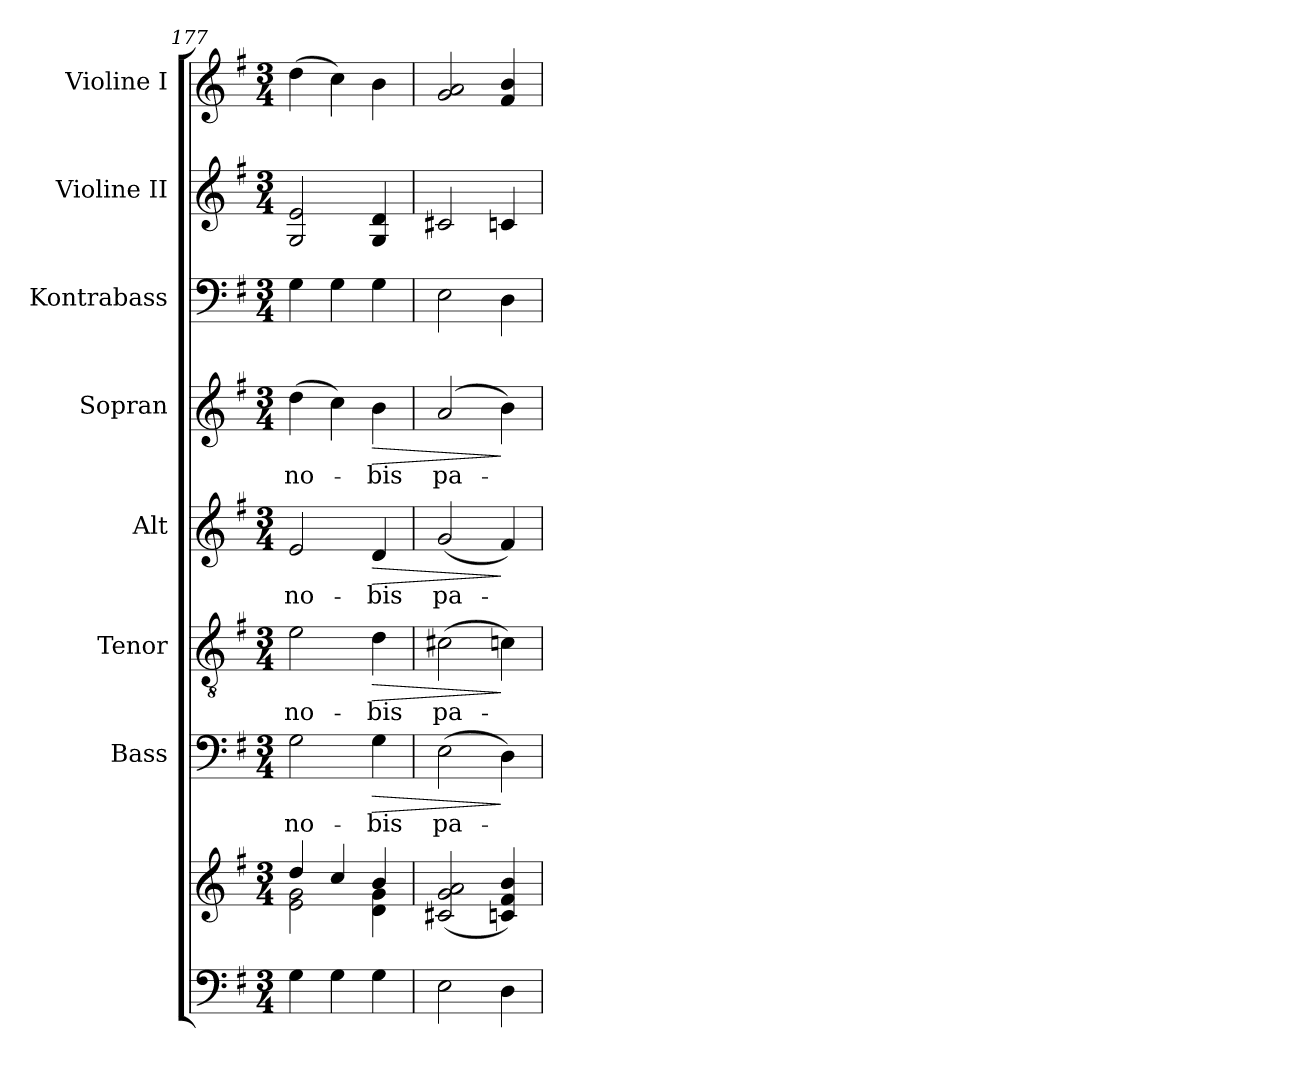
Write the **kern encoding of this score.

**kern	**kern	**kern	**text	**dynam	**kern	**text	**dynam	**kern	**text	**dynam	**kern	**text	**dynam	**kern	**kern	**kern
*part8	*part8	*part7	*part7	*part7	*part6	*part6	*part6	*part5	*part5	*part5	*part4	*part4	*part4	*part3	*part2	*part1
*staff9	*staff8	*staff7	*staff7	*staff7	*staff6	*staff6	*staff6	*staff5	*staff5	*staff5	*staff4	*staff4	*staff4	*staff3	*staff2	*staff1
*	*	*I"Bass	*	*	*I"Tenor	*	*	*I"Alt	*	*	*I"Sopran	*	*	*I"Kontrabass	*I"Violine II	*I"Violine I
*	*	*I'B.	*	*	*I'T.	*	*	*I'A.	*	*	*I'S.	*	*	*I'Kb.	*I'Vl. II	*I'Vl. I
*clefF4	*clefG2	*clefF4	*	*	*clefGv2	*	*	*clefG2	*	*	*clefG2	*	*	*clefF4	*clefG2	*clefG2
*	*	*	*	*	*	*	*	*	*	*	*	*	*	*ITrd7c12	*	*
*k[f#]	*k[f#]	*k[f#]	*	*	*k[f#]	*	*	*k[f#]	*	*	*k[f#]	*	*	*k[f#]	*k[f#]	*k[f#]
*G:	*G:	*G:	*	*	*G:	*	*	*G:	*	*	*G:	*	*	*G:	*G:	*G:
*M3/4	*M3/4	*M3/4	*	*	*M3/4	*	*	*M3/4	*	*	*M3/4	*	*	*M3/4	*M3/4	*M3/4
=177	=177	=177	=177	=177	=177	=177	=177	=177	=177	=177	=177	=177	=177	=177	=177	=177
*	*^	*	*	*	*	*	*	*	*	*	*	*	*	*	*	*
!	!	!	!	!LO:LY:b	!	!	!LO:LY:b	!	!	!LO:LY:b	!	!	!LO:LY:b	!	!	!	!
4G\	4dd/	2e\ 2g\	2G\	no-	.	2e\	no-	.	2e/	no-	.	(>4dd\	no-	.	4GG\	2G/ 2e/	(>4dd\
4G\	4cc/	.	.	.	.	.	.	.	.	.	.	4cc\)	.	.	4GG\	.	4cc\)
!	!	!	!	!LO:LY:b	!LO:HP:b	!	!LO:LY:b	!LO:HP:b	!	!LO:LY:b	!LO:HP:b	!	!LO:LY:b	!LO:HP:b	!	!	!
4G\	4b/	4d\ 4g\	4G\	-bis	>	4d\	-bis	>	4d/	-bis	>	4b\	-bis	>	4GG\	4G/ 4d/	4b\
=178	=178	=178	=178	=178	=178	=178	=178	=178	=178	=178	=178	=178	=178	=178	=178	=178	=178
!	!	!	!	!LO:LY:b	!	!	!LO:LY:b	!	!	!LO:LY:b	!	!	!LO:LY:b	!	!	!	!
*	*v	*v	*	*	*	*	*	*	*	*	*	*	*	*	*	*	*
2E\	(2c#X/ 2g/ 2a/	(>2E\	pa-	.	(>2c#X\	pa-	.	(<2g/	pa-	.	(2a/	pa-	.	2EE\	2c#X/	2g/ 2a/
4D\	4cn/ 4f#/ 4b/)	4D\)	.	]	4cn\)	.	]	4f#/)	.	]	4b\)	.	]	4DD\	4cn/	4f#/ 4b/
=	=	=	=	=	=	=	=	=	=	=	=	=	=	=	=	=
*-	*-	*-	*-	*-	*-	*-	*-	*-	*-	*-	*-	*-	*-	*-	*-	*-
